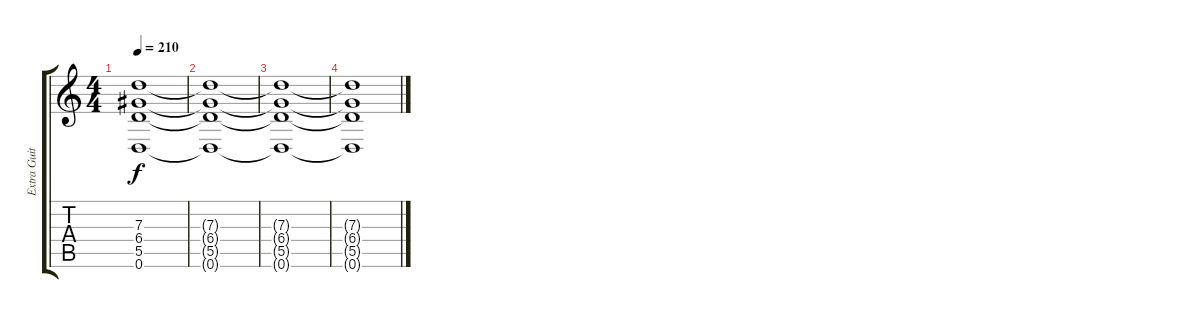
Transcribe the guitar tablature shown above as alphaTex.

\track ("Extra Guitar" "Extra Guit") {instrument distortionguitar}
\staff {score tabs}
\tuning (E4 B3 G3 D3 A2 D2) {hide}
\ts (4 4)
\tempo 210
\clef g2
\ks c
(7.3 6.4 5.5 0.6).1{dy f} |
(7.3{t} 6.4{t} 5.5{t} 0.6{t}).1 |
(7.3{t} 6.4{t} 5.5{t} 0.6{t}).1 |
(7.3{t} 6.4{t} 5.5{t} 0.6{t}).1
